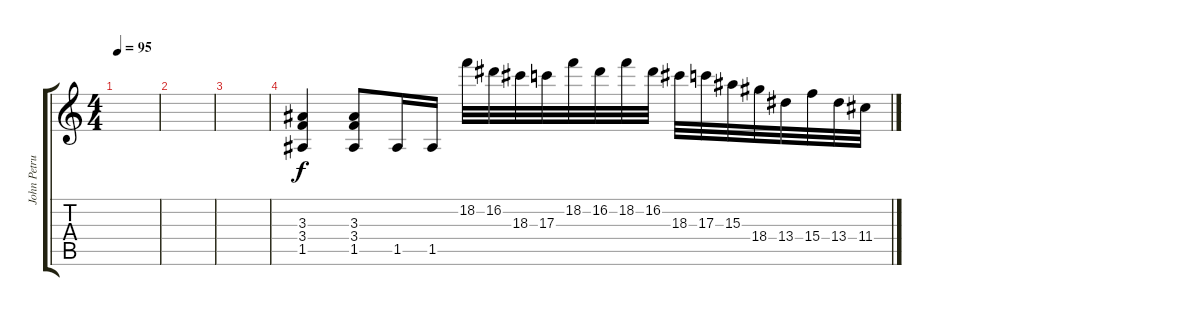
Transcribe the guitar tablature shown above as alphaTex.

\track ("John Petrucci" "John Petru") {instrument distortionguitar}
\staff {score tabs}
\tuning (E4 B3 G3 D3 A2 D2) {hide}
\ts (4 4)
\tempo 95
\clef g2
\ks c
|
|
|
(3.3 3.4 1.5).4 (3.3 3.4 1.5).8 1.5.16 1.5.16 18.2.32 16.2.32 18.3.32 17.3.32 18.2.32 16.2.32 18.2.32 16.2.32 18.3.32 17.3.32 15.3.32 18.4.32 13.4.32 15.4.32 13.4.32 11.4.32
